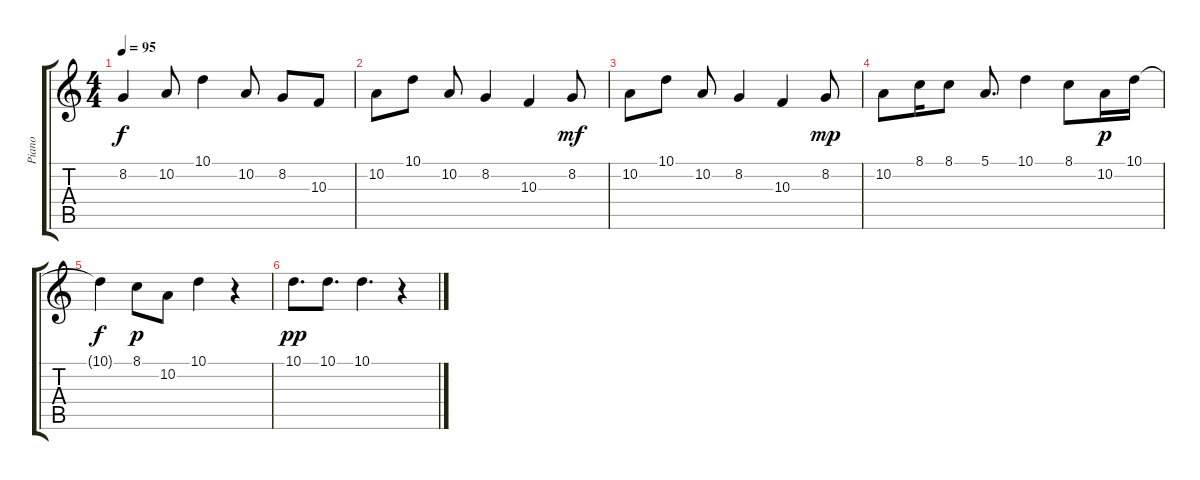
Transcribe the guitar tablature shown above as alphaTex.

\track ("Piano" "Piano") {instrument honkytonkpiano}
\staff {score tabs}
\tuning (E4 B3 G3 D3 A2 E2) {hide}
\ts (4 4)
\tempo 95
\clef g2
\ks c
8.2.4{dy f} 10.2.8 10.1.4 10.2.8 8.2.8 10.3.8 |
10.2.8 10.1.8 10.2.8 8.2.4 10.3.4 8.2.8{dy mf} |
10.2.8 10.1.8 10.2.8 8.2.4 10.3.4 8.2.8{dy mp} |
10.2.8 8.1.16 8.1.8 5.1.8{d} 10.1.4 8.1.8 10.2.16{dy p} 10.1.16 |
10.1{t}.4{dy f} 8.1.8{dy p} 10.2.8 10.1.4 r.4 |
10.1.8{d dy pp} 10.1.8{d} 10.1.4{d} r.4
